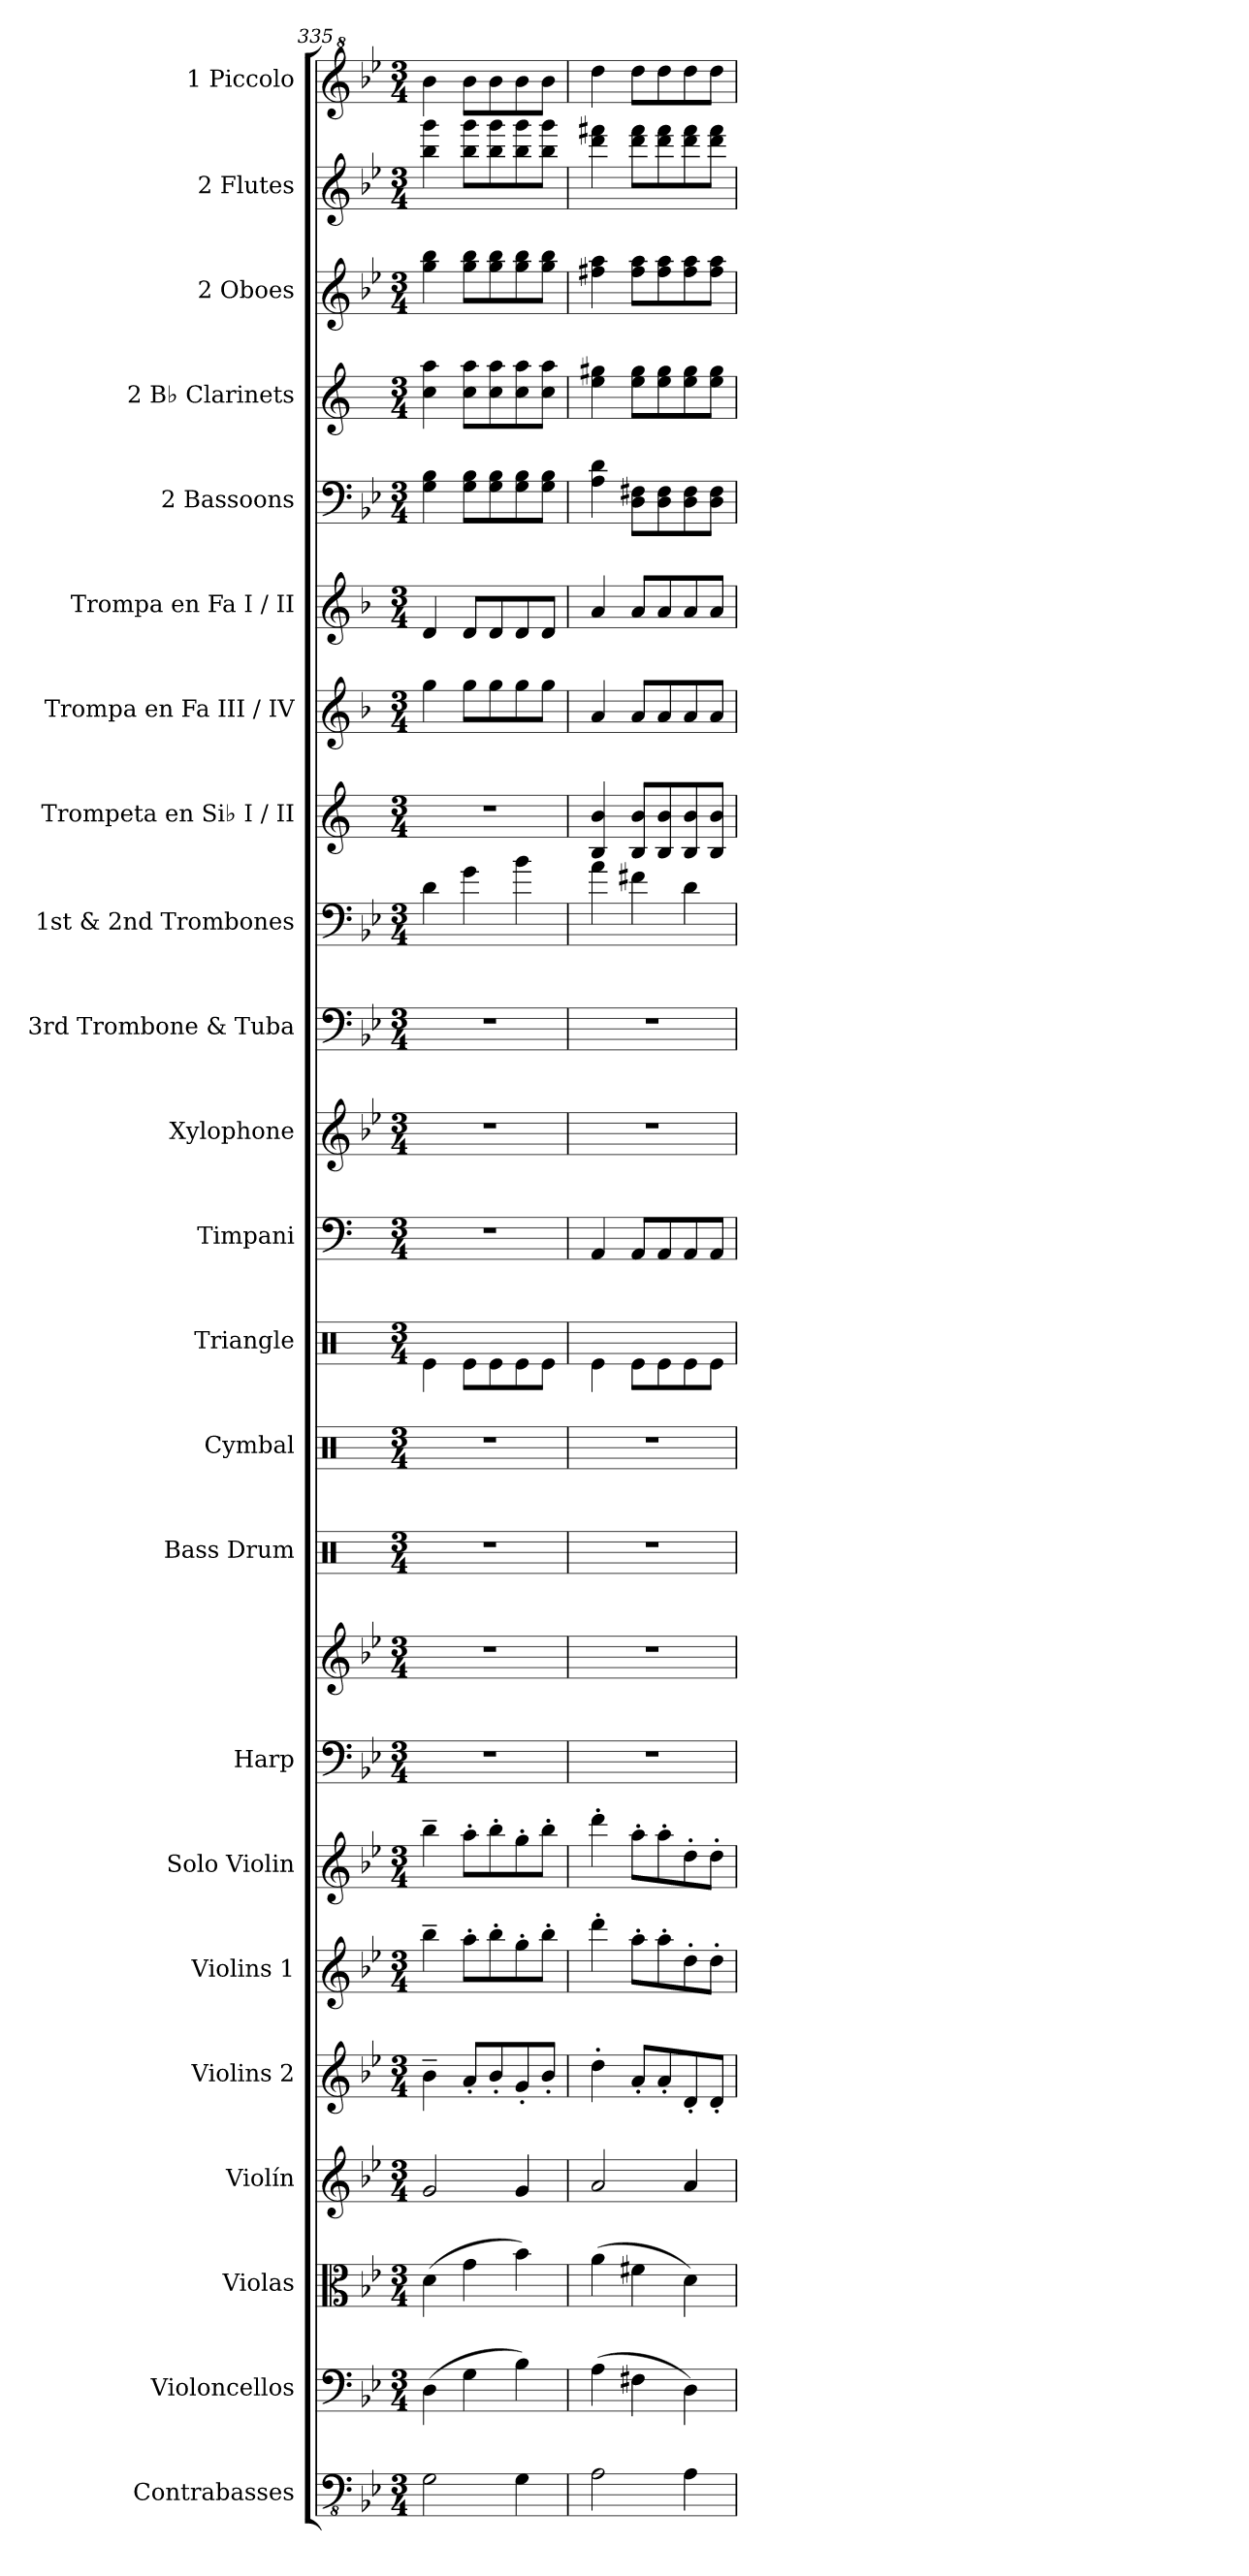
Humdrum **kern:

**kern	**kern	**kern	**kern	**kern	**kern	**kern	**kern	**kern	**kern	**kern	**kern	**kern	**kern	**kern	**kern	**kern	**kern	**kern	**kern	**kern	**kern	**kern	**kern
*part23	*part22	*part21	*part20	*part19	*part18	*part17	*part16	*part16	*part15	*part14	*part13	*part12	*part11	*part10	*part9	*part8	*part7	*part6	*part5	*part4	*part3	*part2	*part1
*staff24	*staff23	*staff22	*staff21	*staff20	*staff19	*staff18	*staff17	*staff16	*staff15	*staff14	*staff13	*staff12	*staff11	*staff10	*staff9	*staff8	*staff7	*staff6	*staff5	*staff4	*staff3	*staff2	*staff1
*I"Contrabasses	*I"Violoncellos	*I"Violas	*I"Violín	*I"Violins 2	*I"Violins 1	*I"Solo Violin	*I"Harp	*	*I"Bass Drum	*I"Cymbal	*I"Triangle	*I"Timpani	*I"Xylophone	*I"3rd Trombone     &amp; Tuba	*I"1st &amp; 2nd Trombones	*I"Trompeta en Si♭  I / II	*I"Trompa en Fa   III / IV	*I"Trompa en Fa I / II	*I"2 Bassoons	*I"2 B♭ Clarinets	*I"2 Oboes	*I"2 Flutes	*I"1 Piccolo
*I'Cbs.	*I'Vlcs.	*I'Vlas.	*I'Vln.	*I'Vlns. 2	*I'Vlns. 1	*I'S. Vln.	*I'Hrp.	*	*I'B. Dr.	*I'Cym.	*I'Trgl.	*I'Timp.	*I'Xyl.	*I'3rd Trb. &amp; Tba.	*I'1st &amp; 2nd    Trbs.	*I'Tpt. Si♭  I / II	*I'Trmp. Fa   III / IV	*I'Trmp. Fa I / II	*I'2 Bsns.	*I'2 B♭ Cls.	*I'2 Obs.	*I'2 Fls.	*I'1 Picc.
!!LO:PB:g=z
*clefFv4	*clefF4	*clefC3	*clefG2	*clefG2	*clefG2	*clefG2	*clefF4	*clefG2	*clefX	*clefX	*clefX	*clefF4	*clefG2	*clefF4	*clefF4	*clefG2	*clefG2	*clefG2	*clefF4	*clefG2	*clefG2	*clefG2	*clefG^2
*	*	*	*	*	*	*	*	*	*	*	*	*	*ITrd-7c-12	*	*	*ITrd1c2	*ITrd4c7	*ITrd4c7	*	*ITrd1c2	*	*	*ITrd-7c-12
*k[b-e-]	*k[b-e-]	*k[b-e-]	*k[b-e-]	*k[b-e-]	*k[b-e-]	*k[b-e-]	*k[b-e-]	*k[b-e-]	*k[]	*k[]	*k[]	*k[]	*k[b-e-]	*k[b-e-]	*k[b-e-]	*k[b-e-]	*k[b-e-]	*k[b-e-]	*k[b-e-]	*k[b-e-]	*k[b-e-]	*k[b-e-]	*k[b-e-]
*M3/4	*M3/4	*M3/4	*M3/4	*M3/4	*M3/4	*M3/4	*M3/4	*M3/4	*M3/4	*M3/4	*M3/4	*M3/4	*M3/4	*M3/4	*M3/4	*M3/4	*M3/4	*M3/4	*M3/4	*M3/4	*M3/4	*M3/4	*M3/4
=335	=335	=335	=335	=335	=335	=335	=335	=335	=335	=335	=335	=335	=335	=335	=335	=335	=335	=335	=335	=335	=335	=335	=335
2GG\	(>4D\	(>4d\	2g/	4b-~\	4bb-~\	4bb-~\	2.r	2.r	2.r	2.r	4Re\	2.r	2.r	2.r	4d\	2.r	4cc\	4G/	4G\ 4B-\	4b-\ 4gg\	4gg\ 4bb-\	4bb-\ 4ggg\	4bbb-\
.	4G\	4g\	.	8a'/L	8aa'\L	8aa'\L	.	.	.	.	8Re\L	.	.	.	4g\	.	8cc\L	8G/L	8G\ 8B-\L	8b-\ 8gg\L	8gg\ 8bb-\L	8bb-\ 8ggg\L	8bbb-\L
.	.	.	.	8b-'/	8bb-'\	8bb-'\	.	.	.	.	8Re\	.	.	.	.	.	8cc\	8G/	8G\ 8B-\	8b-\ 8gg\	8gg\ 8bb-\	8bb-\ 8ggg\	8bbb-\
4GG\	4B-\)	4b-\)	4g/	8g'/	8gg'\	8gg'\	.	.	.	.	8Re\	.	.	.	4b-\	.	8cc\	8G/	8G\ 8B-\	8b-\ 8gg\	8gg\ 8bb-\	8bb-\ 8ggg\	8bbb-\
.	.	.	.	8b-'/J	8bb-'\J	8bb-'\J	.	.	.	.	8Re\J	.	.	.	.	.	8cc\J	8G/J	8G\ 8B-\J	8b-\ 8gg\J	8gg\ 8bb-\J	8bb-\ 8ggg\J	8bbb-\J
=336	=336	=336	=336	=336	=336	=336	=336	=336	=336	=336	=336	=336	=336	=336	=336	=336	=336	=336	=336	=336	=336	=336	=336
2AA\	(>4A\	(>4a\	2a/	4dd'\	4ddd'\	4ddd'\	2.r	2.r	2.r	2.r	4Re\	4AA/	2.r	2.r	4a\	4A/ 4a/	4d/	4d/	4A\ 4d\	4dd\ 4ff#X\	4ff#X\ 4aa\	4ddd\ 4fff#X\	4dddd\
.	4F#X\	4f#X\	.	8a'/L	8aa'\L	8aa'\L	.	.	.	.	8Re\L	8AA/L	.	.	4f#X\	8A/ 8a/L	8d/L	8d/L	8D\ 8F#X\L	8dd\ 8ff#\L	8ff#\ 8aa\L	8ddd\ 8fff#\L	8dddd\L
.	.	.	.	8a'/	8aa'\	8aa'\	.	.	.	.	8Re\	8AA/	.	.	.	8A/ 8a/	8d/	8d/	8D\ 8F#\	8dd\ 8ff#\	8ff#\ 8aa\	8ddd\ 8fff#\	8dddd\
4AA\	4D\)	4d\)	4a/	8d'/	8dd'\	8dd'\	.	.	.	.	8Re\	8AA/	.	.	4d\	8A/ 8a/	8d/	8d/	8D\ 8F#\	8dd\ 8ff#\	8ff#\ 8aa\	8ddd\ 8fff#\	8dddd\
.	.	.	.	8d'/J	8dd'\J	8dd'\J	.	.	.	.	8Re\J	8AA/J	.	.	.	8A/ 8a/J	8d/J	8d/J	8D\ 8F#\J	8dd\ 8ff#\J	8ff#\ 8aa\J	8ddd\ 8fff#\J	8dddd\J
=	=	=	=	=	=	=	=	=	=	=	=	=	=	=	=	=	=	=	=	=	=	=	=
*-	*-	*-	*-	*-	*-	*-	*-	*-	*-	*-	*-	*-	*-	*-	*-	*-	*-	*-	*-	*-	*-	*-	*-
